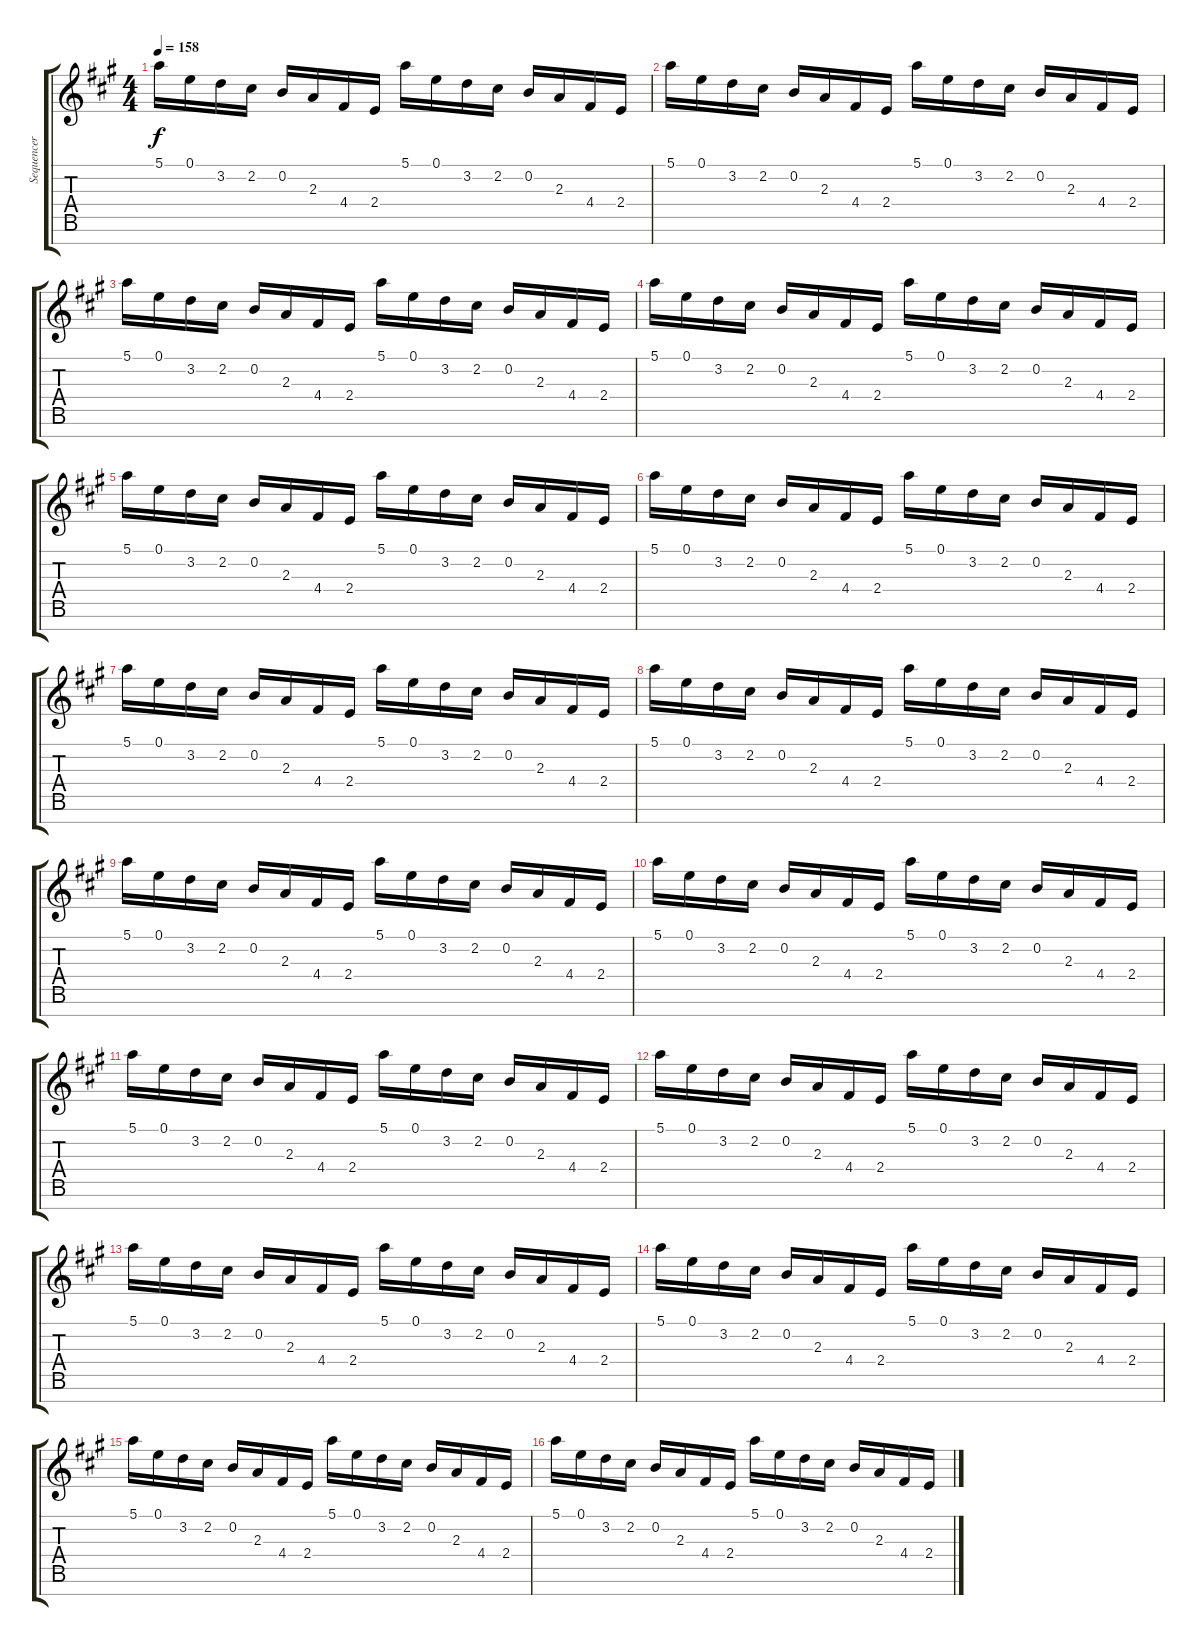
\track ("Sequencer" "Sequencer") {instrument pad3polysynth}
\staff {score tabs}
\tuning (E5 B4 G4 D4 A3 E3 B2) {hide}
\ts (4 4)
\tempo 158
\clef g2
\ks a
5.1.16{dy f} 0.1.16 3.2.16 2.2.16 0.2.16 2.3.16 4.4.16 2.4.16 5.1.16 0.1.16 3.2.16 2.2.16 0.2.16 2.3.16 4.4.16 2.4.16 |
5.1.16 0.1.16 3.2.16 2.2.16 0.2.16 2.3.16 4.4.16 2.4.16 5.1.16 0.1.16 3.2.16 2.2.16 0.2.16 2.3.16 4.4.16 2.4.16 |
5.1.16 0.1.16 3.2.16 2.2.16 0.2.16 2.3.16 4.4.16 2.4.16 5.1.16 0.1.16 3.2.16 2.2.16 0.2.16 2.3.16 4.4.16 2.4.16 |
5.1.16 0.1.16 3.2.16 2.2.16 0.2.16 2.3.16 4.4.16 2.4.16 5.1.16 0.1.16 3.2.16 2.2.16 0.2.16 2.3.16 4.4.16 2.4.16 |
5.1.16 0.1.16 3.2.16 2.2.16 0.2.16 2.3.16 4.4.16 2.4.16 5.1.16 0.1.16 3.2.16 2.2.16 0.2.16 2.3.16 4.4.16 2.4.16 |
5.1.16 0.1.16 3.2.16 2.2.16 0.2.16 2.3.16 4.4.16 2.4.16 5.1.16 0.1.16 3.2.16 2.2.16 0.2.16 2.3.16 4.4.16 2.4.16 |
5.1.16 0.1.16 3.2.16 2.2.16 0.2.16 2.3.16 4.4.16 2.4.16 5.1.16 0.1.16 3.2.16 2.2.16 0.2.16 2.3.16 4.4.16 2.4.16 |
5.1.16 0.1.16 3.2.16 2.2.16 0.2.16 2.3.16 4.4.16 2.4.16 5.1.16 0.1.16 3.2.16 2.2.16 0.2.16 2.3.16 4.4.16 2.4.16 |
5.1.16 0.1.16 3.2.16 2.2.16 0.2.16 2.3.16 4.4.16 2.4.16 5.1.16 0.1.16 3.2.16 2.2.16 0.2.16 2.3.16 4.4.16 2.4.16 |
5.1.16 0.1.16 3.2.16 2.2.16 0.2.16 2.3.16 4.4.16 2.4.16 5.1.16 0.1.16 3.2.16 2.2.16 0.2.16 2.3.16 4.4.16 2.4.16 |
5.1.16 0.1.16 3.2.16 2.2.16 0.2.16 2.3.16 4.4.16 2.4.16 5.1.16 0.1.16 3.2.16 2.2.16 0.2.16 2.3.16 4.4.16 2.4.16 |
5.1.16 0.1.16 3.2.16 2.2.16 0.2.16 2.3.16 4.4.16 2.4.16 5.1.16 0.1.16 3.2.16 2.2.16 0.2.16 2.3.16 4.4.16 2.4.16 |
5.1.16 0.1.16 3.2.16 2.2.16 0.2.16 2.3.16 4.4.16 2.4.16 5.1.16 0.1.16 3.2.16 2.2.16 0.2.16 2.3.16 4.4.16 2.4.16 |
5.1.16 0.1.16 3.2.16 2.2.16 0.2.16 2.3.16 4.4.16 2.4.16 5.1.16 0.1.16 3.2.16 2.2.16 0.2.16 2.3.16 4.4.16 2.4.16 |
5.1.16 0.1.16 3.2.16 2.2.16 0.2.16 2.3.16 4.4.16 2.4.16 5.1.16 0.1.16 3.2.16 2.2.16 0.2.16 2.3.16 4.4.16 2.4.16 |
5.1.16 0.1.16 3.2.16 2.2.16 0.2.16 2.3.16 4.4.16 2.4.16 5.1.16 0.1.16 3.2.16 2.2.16 0.2.16 2.3.16 4.4.16 2.4.16
